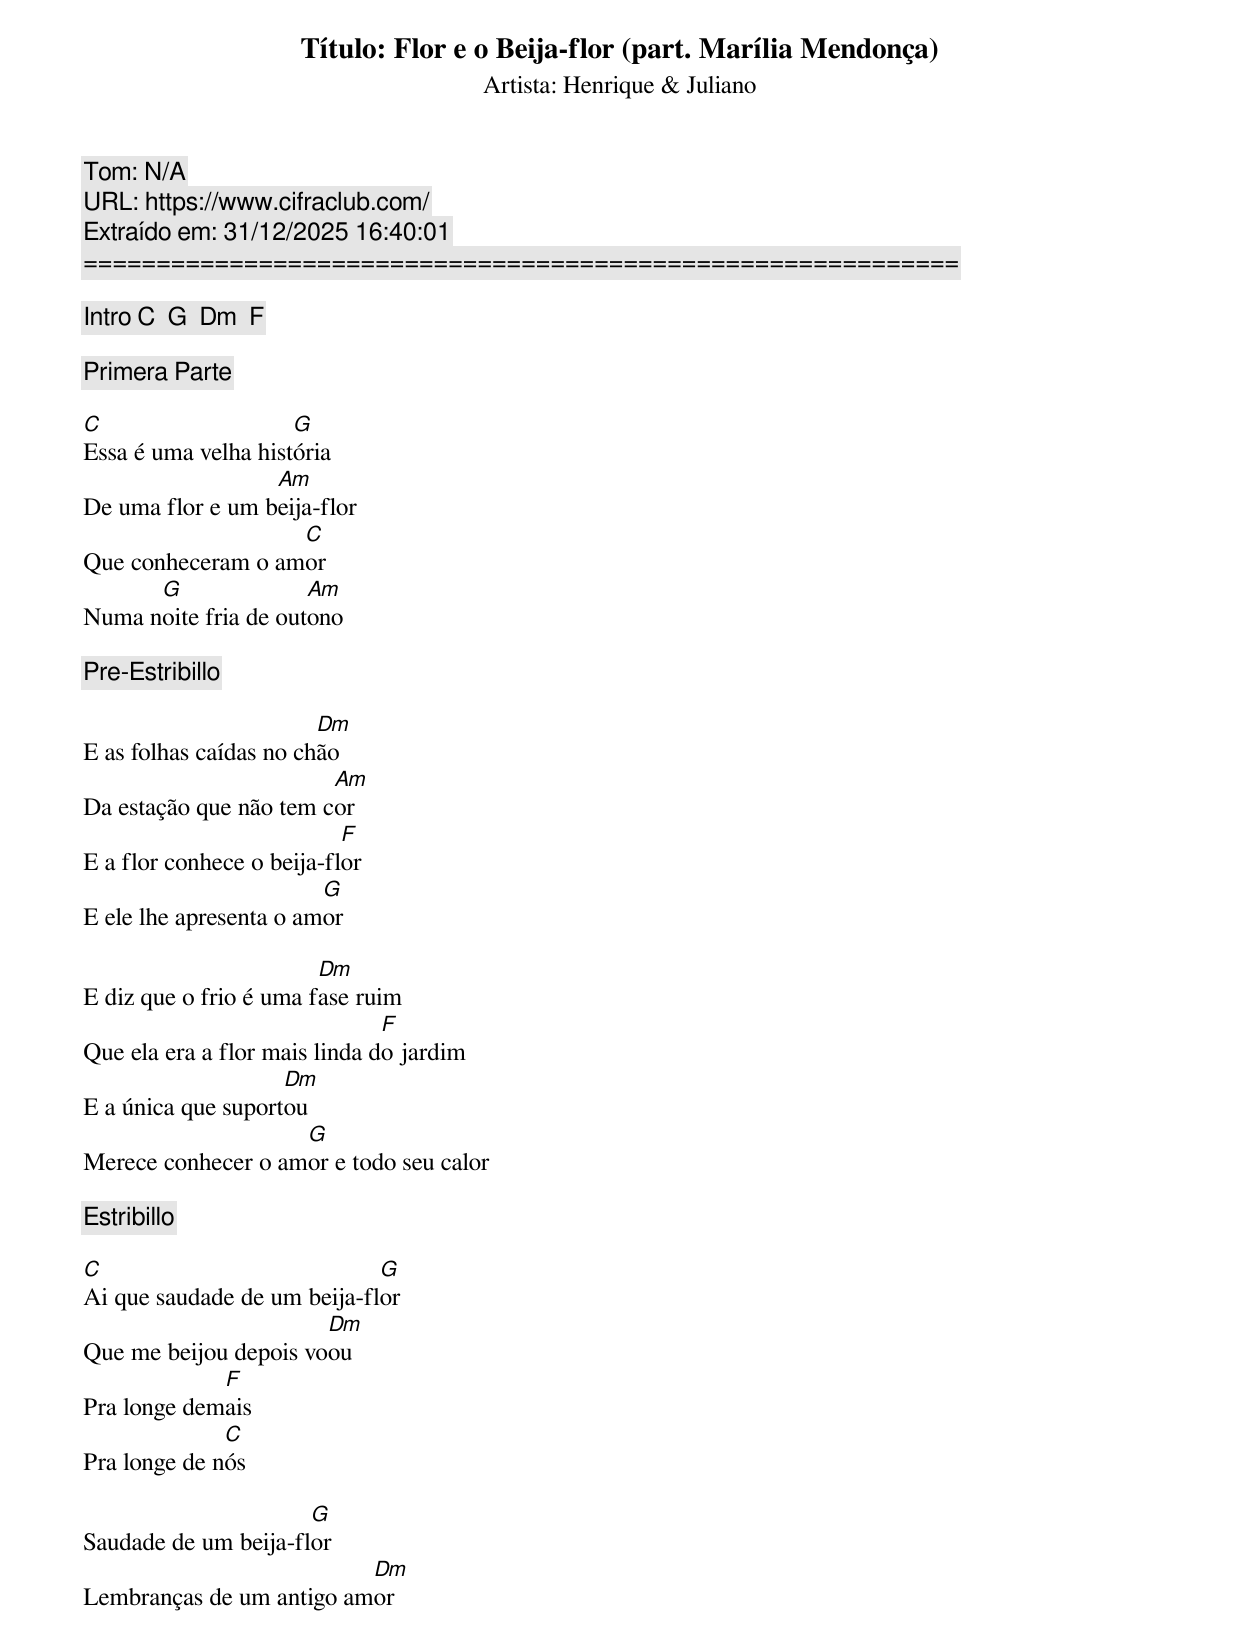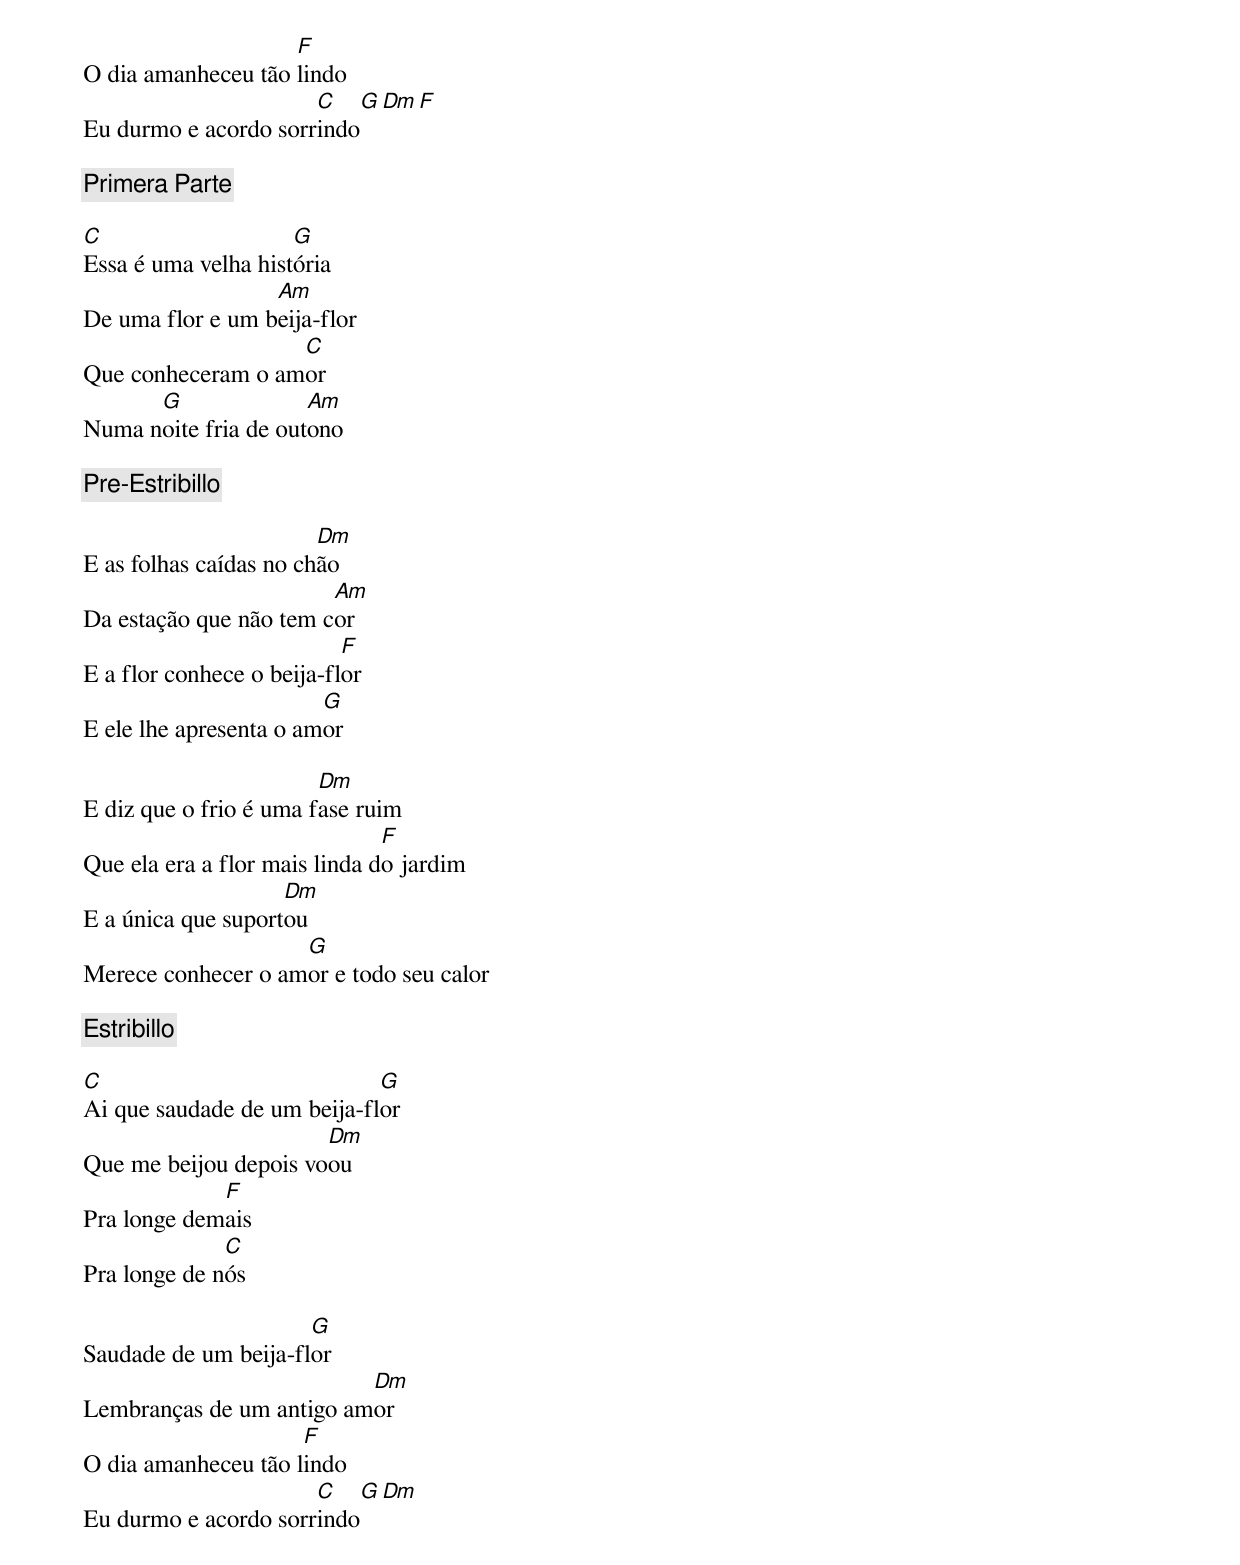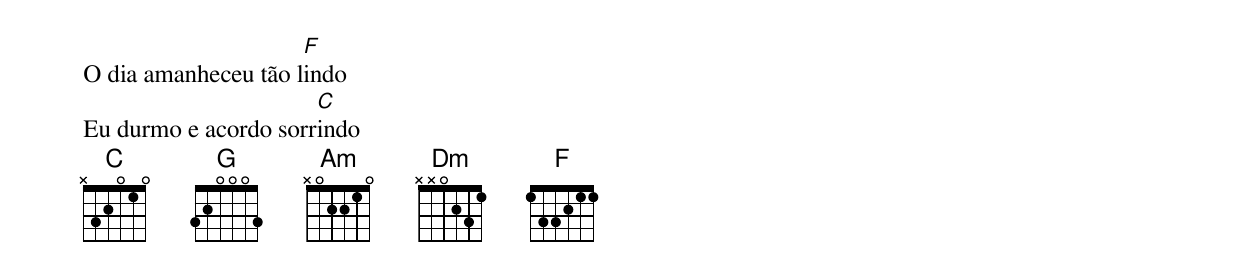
Título: Flor e o Beija-flor (part. Marília Mendonça)
Artista: Henrique & Juliano
Tom: N/A
URL: https://www.cifraclub.com/
Extraído em: 31/12/2025 16:40:01
============================================================

[Intro] C  G  Dm  F

[Primera Parte]

C                    G
Essa é uma velha história
                  Am
De uma flor e um beija-flor
                   C
Que conheceram o amor
      G               Am
Numa noite fria de outono

[Pre-Estribillo]

                        Dm
E as folhas caídas no chão
                        Am
Da estação que não tem cor
                           F
E a flor conhece o beija-flor
                        G
E ele lhe apresenta o amor

                        Dm
E diz que o frio é uma fase ruim
                               F
Que ela era a flor mais linda do jardim
                    Dm
E a única que suportou
                    G
Merece conhecer o amor e todo seu calor

[Estribillo]

C                            G
Ai que saudade de um beija-flor
                       Dm
Que me beijou depois voou
             F
Pra longe demais
              C
Pra longe de nós

                      G
Saudade de um beija-flor
                          Dm
Lembranças de um antigo amor
                    F
O dia amanheceu tão lindo
                      C    G  Dm  F
Eu durmo e acordo sorrindo

[Primera Parte]

C                    G
Essa é uma velha história
                  Am
De uma flor e um beija-flor
                   C
Que conheceram o amor
      G               Am
Numa noite fria de outono

[Pre-Estribillo]

                        Dm
E as folhas caídas no chão
                        Am
Da estação que não tem cor
                           F
E a flor conhece o beija-flor
                        G
E ele lhe apresenta o amor

                        Dm
E diz que o frio é uma fase ruim
                               F
Que ela era a flor mais linda do jardim
                    Dm
E a única que suportou
                    G
Merece conhecer o amor e todo seu calor

[Estribillo]

C                            G
Ai que saudade de um beija-flor
                       Dm
Que me beijou depois voou
             F
Pra longe demais
              C
Pra longe de nós

                      G
Saudade de um beija-flor
                          Dm
Lembranças de um antigo amor
                     F
O dia amanheceu tão lindo
                      C    G  Dm
Eu durmo e acordo sorrindo
                     F
O dia amanheceu tão lindo
                      C
Eu durmo e acordo sorrindo
